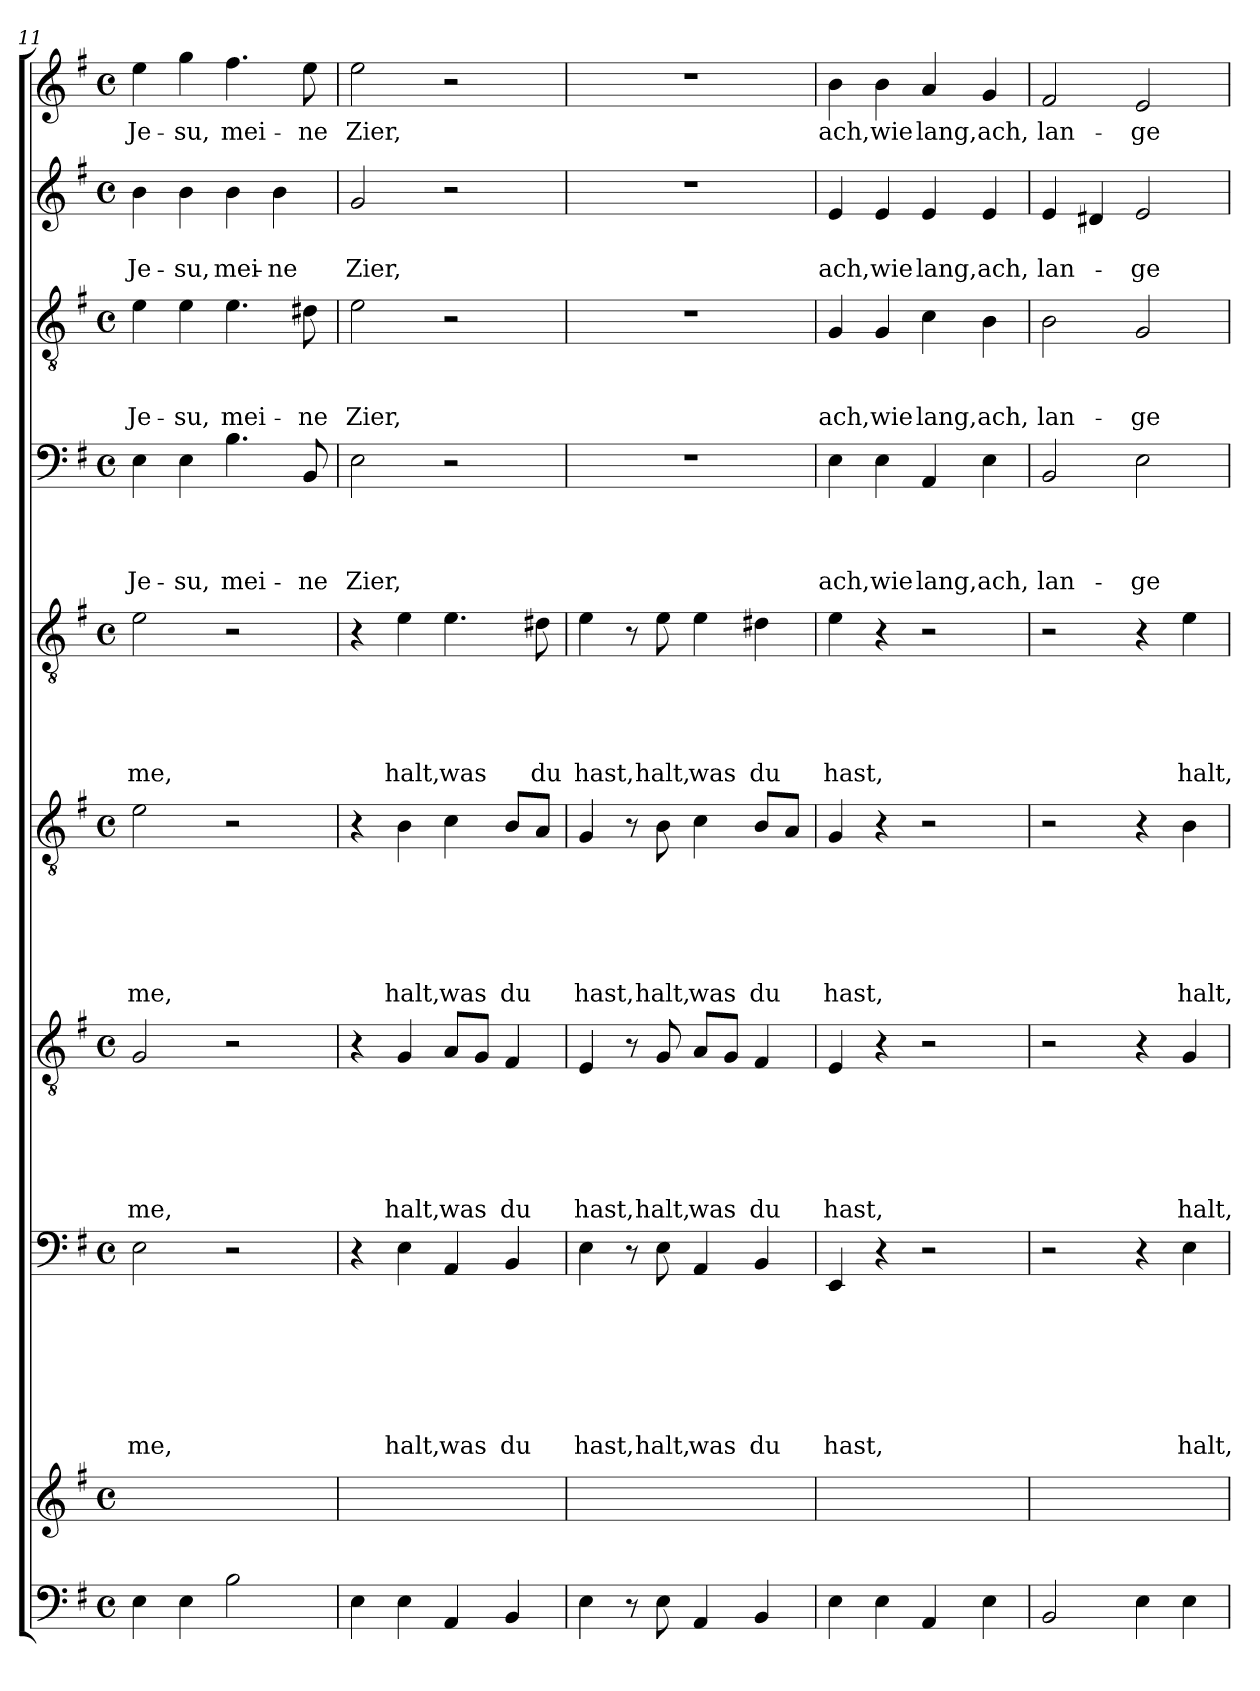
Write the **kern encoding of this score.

**kern	**kern	**kern	**text	**text	**text	**text	**text	**text	**text	**kern	**text	**text	**text	**text	**text	**text	**kern	**text	**text	**text	**text	**text	**text	**kern	**text	**text	**text	**text	**text	**kern	**text	**text	**text	**text	**kern	**text	**text	**text	**kern	**text	**text	**kern	**text
*part10	*part9	*part8	*part8	*part8	*part8	*part8	*part8	*part8	*part8	*part7	*part7	*part7	*part7	*part7	*part7	*part7	*part6	*part6	*part6	*part6	*part6	*part6	*part6	*part5	*part5	*part5	*part5	*part5	*part5	*part4	*part4	*part4	*part4	*part4	*part3	*part3	*part3	*part3	*part2	*part2	*part2	*part1	*part1
*staff10	*staff9	*staff8	*staff8	*staff8	*staff8	*staff8	*staff8	*staff8	*staff8	*staff7	*staff7	*staff7	*staff7	*staff7	*staff7	*staff7	*staff6	*staff6	*staff6	*staff6	*staff6	*staff6	*staff6	*staff5	*staff5	*staff5	*staff5	*staff5	*staff5	*staff4	*staff4	*staff4	*staff4	*staff4	*staff3	*staff3	*staff3	*staff3	*staff2	*staff2	*staff2	*staff1	*staff1
*clefF4	*clefG2	*clefF4	*	*	*	*	*	*	*	*clefGv2	*	*	*	*	*	*	*clefGv2	*	*	*	*	*	*	*clefGv2	*	*	*	*	*	*clefF4	*	*	*	*	*clefGv2	*	*	*	*clefG2	*	*	*clefG2	*
*k[f#]	*k[f#]	*k[f#]	*	*	*	*	*	*	*	*k[f#]	*	*	*	*	*	*	*k[f#]	*	*	*	*	*	*	*k[f#]	*	*	*	*	*	*k[f#]	*	*	*	*	*k[f#]	*	*	*	*k[f#]	*	*	*k[f#]	*
*G:	*G:	*G:	*	*	*	*	*	*	*	*G:	*	*	*	*	*	*	*G:	*	*	*	*	*	*	*G:	*	*	*	*	*	*G:	*	*	*	*	*G:	*	*	*	*G:	*	*	*G:	*
*M4/4	*M4/4	*M4/4	*	*	*	*	*	*	*	*M4/4	*	*	*	*	*	*	*M4/4	*	*	*	*	*	*	*M4/4	*	*	*	*	*	*M4/4	*	*	*	*	*M4/4	*	*	*	*M4/4	*	*	*M4/4	*
*met(c)	*met(c)	*met(c)	*	*	*	*	*	*	*	*met(c)	*	*	*	*	*	*	*met(c)	*	*	*	*	*	*	*met(c)	*	*	*	*	*	*met(c)	*	*	*	*	*met(c)	*	*	*	*met(c)	*	*	*met(c)	*
=11	=11	=11	=11	=11	=11	=11	=11	=11	=11	=11	=11	=11	=11	=11	=11	=11	=11	=11	=11	=11	=11	=11	=11	=11	=11	=11	=11	=11	=11	=11	=11	=11	=11	=11	=11	=11	=11	=11	=11	=11	=11	=11	=11
!	!	!	!	!	!	!	!	!	!LO:LY:b	!	!	!	!	!	!	!LO:LY:b	!	!	!	!	!	!	!LO:LY:b	!	!	!	!	!	!LO:LY:b	!	!	!	!	!LO:LY:b	!	!	!	!LO:LY:b	!	!	!LO:LY:b	!	!LO:LY:b
4E\	1ryy	2E\	.	.	.	.	.	.	-me,	2G/	.	.	.	.	.	-me,	2e\	.	.	.	.	.	-me,	2e\	.	.	.	.	-me,	4E\	.	.	.	Je-	4e\	.	.	Je-	4b\	.	Je-	4ee\	Je-
!	!	!	!	!	!	!	!	!	!	!	!	!	!	!	!	!	!	!	!	!	!	!	!	!	!	!	!	!	!	!	!	!	!	!LO:LY:b	!	!	!	!LO:LY:b	!	!	!LO:LY:b	!	!LO:LY:b
4E\	.	.	.	.	.	.	.	.	.	.	.	.	.	.	.	.	.	.	.	.	.	.	.	.	.	.	.	.	.	4E\	.	.	.	-su,	4e\	.	.	-su,	4b\	.	-su,	4gg\	-su,
!	!	!	!	!	!	!	!	!	!	!	!	!	!	!	!	!	!	!	!	!	!	!	!	!	!	!	!	!	!	!	!	!	!	!LO:LY:b	!	!	!	!LO:LY:b	!	!	!LO:LY:b	!	!LO:LY:b
2B\	.	2r	.	.	.	.	.	.	.	2r	.	.	.	.	.	.	2r	.	.	.	.	.	.	2r	.	.	.	.	.	4.B\	.	.	.	mei-	4.e\	.	.	mei-	4b\	.	mei-	4.ff#\	mei-
!	!	!	!	!	!	!	!	!	!	!	!	!	!	!	!	!	!	!	!	!	!	!	!	!	!	!	!	!	!	!	!	!	!	!	!	!	!	!	!	!	!LO:LY:b	!	!
.	.	.	.	.	.	.	.	.	.	.	.	.	.	.	.	.	.	.	.	.	.	.	.	.	.	.	.	.	.	.	.	.	.	.	.	.	.	.	4b\	.	-ne	.	.
!	!	!	!	!	!	!	!	!	!	!	!	!	!	!	!	!	!	!	!	!	!	!	!	!	!	!	!	!	!	!	!	!	!	!LO:LY:b	!	!	!	!LO:LY:b	!	!	!	!	!LO:LY:b
.	.	.	.	.	.	.	.	.	.	.	.	.	.	.	.	.	.	.	.	.	.	.	.	.	.	.	.	.	.	8BB/	.	.	.	-ne	8d#X\	.	.	-ne	.	.	.	8ee\	-ne
=12	=12	=12	=12	=12	=12	=12	=12	=12	=12	=12	=12	=12	=12	=12	=12	=12	=12	=12	=12	=12	=12	=12	=12	=12	=12	=12	=12	=12	=12	=12	=12	=12	=12	=12	=12	=12	=12	=12	=12	=12	=12	=12	=12
!	!	!	!	!	!	!	!	!	!	!	!	!	!	!	!	!	!	!	!	!	!	!	!	!	!	!	!	!	!	!	!	!	!	!LO:LY:b	!	!	!	!LO:LY:b	!	!	!LO:LY:b	!	!LO:LY:b
4E\	1ryy	4r	.	.	.	.	.	.	.	4r	.	.	.	.	.	.	4r	.	.	.	.	.	.	4r	.	.	.	.	.	2E\	.	.	.	Zier,	2e\	.	.	Zier,	2g/	.	Zier,	2ee\	Zier,
!	!	!	!	!	!	!	!	!	!LO:LY:b	!	!	!	!	!	!	!LO:LY:b	!	!	!	!	!	!	!LO:LY:b	!	!	!	!	!	!LO:LY:b	!	!	!	!	!	!	!	!	!	!	!	!	!	!
4E\	.	4E\	.	.	.	.	.	.	halt,	4G/	.	.	.	.	.	halt,	4B\	.	.	.	.	.	halt,	4e\	.	.	.	.	halt,	.	.	.	.	.	.	.	.	.	.	.	.	.	.
!	!	!	!	!	!	!	!	!	!LO:LY:b	!	!	!	!	!	!	!LO:LY:b	!	!	!	!	!	!	!LO:LY:b	!	!	!	!	!	!LO:LY:b	!	!	!	!	!	!	!	!	!	!	!	!	!	!
4AA/	.	4AA/	.	.	.	.	.	.	was	8A/L	.	.	.	.	.	was	4c\	.	.	.	.	.	was	4.e\	.	.	.	.	was	2r	.	.	.	.	2r	.	.	.	2r	.	.	2r	.
.	.	.	.	.	.	.	.	.	.	8G/J	.	.	.	.	.	.	.	.	.	.	.	.	.	.	.	.	.	.	.	.	.	.	.	.	.	.	.	.	.	.	.	.	.
!	!	!	!	!	!	!	!	!	!LO:LY:b	!	!	!	!	!	!	!LO:LY:b	!	!	!	!	!	!	!LO:LY:b	!	!	!	!	!	!	!	!	!	!	!	!	!	!	!	!	!	!	!	!
4BB/	.	4BB/	.	.	.	.	.	.	du	4F#/	.	.	.	.	.	du	8B/L	.	.	.	.	.	du	.	.	.	.	.	.	.	.	.	.	.	.	.	.	.	.	.	.	.	.
!	!	!	!	!	!	!	!	!	!	!	!	!	!	!	!	!	!	!	!	!	!	!	!	!	!	!	!	!	!LO:LY:b	!	!	!	!	!	!	!	!	!	!	!	!	!	!
.	.	.	.	.	.	.	.	.	.	.	.	.	.	.	.	.	8A/J	.	.	.	.	.	.	8d#X\	.	.	.	.	du	.	.	.	.	.	.	.	.	.	.	.	.	.	.
=13	=13	=13	=13	=13	=13	=13	=13	=13	=13	=13	=13	=13	=13	=13	=13	=13	=13	=13	=13	=13	=13	=13	=13	=13	=13	=13	=13	=13	=13	=13	=13	=13	=13	=13	=13	=13	=13	=13	=13	=13	=13	=13	=13
!	!	!	!	!	!	!	!	!	!LO:LY:b	!	!	!	!	!	!	!LO:LY:b	!	!	!	!	!	!	!LO:LY:b	!	!	!	!	!	!LO:LY:b	!	!	!	!	!	!	!	!	!	!	!	!	!	!
4E\	1ryy	4E\	.	.	.	.	.	.	hast,	4E/	.	.	.	.	.	hast,	4G/	.	.	.	.	.	hast,	4e\	.	.	.	.	hast,	1r	.	.	.	.	1r	.	.	.	1r	.	.	1r	.
8r	.	8r	.	.	.	.	.	.	.	8r	.	.	.	.	.	.	8r	.	.	.	.	.	.	8r	.	.	.	.	.	.	.	.	.	.	.	.	.	.	.	.	.	.	.
!	!	!	!	!	!	!	!	!	!LO:LY:b	!	!	!	!	!	!	!LO:LY:b	!	!	!	!	!	!	!LO:LY:b	!	!	!	!	!	!LO:LY:b	!	!	!	!	!	!	!	!	!	!	!	!	!	!
8E\	.	8E\	.	.	.	.	.	.	halt,	8G/	.	.	.	.	.	halt,	8B\	.	.	.	.	.	halt,	8e\	.	.	.	.	halt,	.	.	.	.	.	.	.	.	.	.	.	.	.	.
!	!	!	!	!	!	!	!	!	!LO:LY:b	!	!	!	!	!	!	!LO:LY:b	!	!	!	!	!	!	!LO:LY:b	!	!	!	!	!	!LO:LY:b	!	!	!	!	!	!	!	!	!	!	!	!	!	!
4AA/	.	4AA/	.	.	.	.	.	.	was	8A/L	.	.	.	.	.	was	4c\	.	.	.	.	.	was	4e\	.	.	.	.	was	.	.	.	.	.	.	.	.	.	.	.	.	.	.
.	.	.	.	.	.	.	.	.	.	8G/J	.	.	.	.	.	.	.	.	.	.	.	.	.	.	.	.	.	.	.	.	.	.	.	.	.	.	.	.	.	.	.	.	.
!	!	!	!	!	!	!	!	!	!LO:LY:b	!	!	!	!	!	!	!LO:LY:b	!	!	!	!	!	!	!LO:LY:b	!	!	!	!	!	!LO:LY:b	!	!	!	!	!	!	!	!	!	!	!	!	!	!
4BB/	.	4BB/	.	.	.	.	.	.	du	4F#/	.	.	.	.	.	du	8B/L	.	.	.	.	.	du	4d#X\	.	.	.	.	du	.	.	.	.	.	.	.	.	.	.	.	.	.	.
.	.	.	.	.	.	.	.	.	.	.	.	.	.	.	.	.	8A/J	.	.	.	.	.	.	.	.	.	.	.	.	.	.	.	.	.	.	.	.	.	.	.	.	.	.
=14	=14	=14	=14	=14	=14	=14	=14	=14	=14	=14	=14	=14	=14	=14	=14	=14	=14	=14	=14	=14	=14	=14	=14	=14	=14	=14	=14	=14	=14	=14	=14	=14	=14	=14	=14	=14	=14	=14	=14	=14	=14	=14	=14
!	!	!	!	!	!	!	!	!	!LO:LY:b	!	!	!	!	!	!	!LO:LY:b	!	!	!	!	!	!	!LO:LY:b	!	!	!	!	!	!LO:LY:b	!	!	!	!	!LO:LY:b	!	!	!	!LO:LY:b	!	!	!LO:LY:b	!	!LO:LY:b
4E\	1ryy	4EE/	.	.	.	.	.	.	hast,	4E/	.	.	.	.	.	hast,	4G/	.	.	.	.	.	hast,	4e\	.	.	.	.	hast,	4E\	.	.	.	ach,	4G/	.	.	ach,	4e/	.	ach,	4b\	ach,
!	!	!	!	!	!	!	!	!	!	!	!	!	!	!	!	!	!	!	!	!	!	!	!	!	!	!	!	!	!	!	!	!	!	!LO:LY:b	!	!	!	!LO:LY:b	!	!	!LO:LY:b	!	!LO:LY:b
4E\	.	4r	.	.	.	.	.	.	.	4r	.	.	.	.	.	.	4r	.	.	.	.	.	.	4r	.	.	.	.	.	4E\	.	.	.	wie	4G/	.	.	wie	4e/	.	wie	4b\	wie
!	!	!	!	!	!	!	!	!	!	!	!	!	!	!	!	!	!	!	!	!	!	!	!	!	!	!	!	!	!	!	!	!	!	!LO:LY:b	!	!	!	!LO:LY:b	!	!	!LO:LY:b	!	!LO:LY:b
4AA/	.	2r	.	.	.	.	.	.	.	2r	.	.	.	.	.	.	2r	.	.	.	.	.	.	2r	.	.	.	.	.	4AA/	.	.	.	lang,	4c\	.	.	lang,	4e/	.	lang,	4a/	lang,
!	!	!	!	!	!	!	!	!	!	!	!	!	!	!	!	!	!	!	!	!	!	!	!	!	!	!	!	!	!	!	!	!	!	!LO:LY:b	!	!	!	!LO:LY:b	!	!	!LO:LY:b	!	!LO:LY:b
4E\	.	.	.	.	.	.	.	.	.	.	.	.	.	.	.	.	.	.	.	.	.	.	.	.	.	.	.	.	.	4E\	.	.	.	ach,	4B\	.	.	ach,	4e/	.	ach,	4g/	ach,
!!LO:LB:g=z
=15	=15	=15	=15	=15	=15	=15	=15	=15	=15	=15	=15	=15	=15	=15	=15	=15	=15	=15	=15	=15	=15	=15	=15	=15	=15	=15	=15	=15	=15	=15	=15	=15	=15	=15	=15	=15	=15	=15	=15	=15	=15	=15	=15
!	!	!	!	!	!	!	!	!	!	!	!	!	!	!	!	!	!	!	!	!	!	!	!	!	!	!	!	!	!	!	!	!	!	!LO:LY:b	!	!	!	!LO:LY:b	!	!	!LO:LY:b	!	!LO:LY:b
2BB/	1ryy	2r	.	.	.	.	.	.	.	2r	.	.	.	.	.	.	2r	.	.	.	.	.	.	2r	.	.	.	.	.	2BB/	.	.	.	lan-	2B\	.	.	lan-	4e/	.	lan-	2f#/	lan-
.	.	.	.	.	.	.	.	.	.	.	.	.	.	.	.	.	.	.	.	.	.	.	.	.	.	.	.	.	.	.	.	.	.	.	.	.	.	.	4d#X/	.	.	.	.
!	!	!	!	!	!	!	!	!	!	!	!	!	!	!	!	!	!	!	!	!	!	!	!	!	!	!	!	!	!	!	!	!	!	!LO:LY:b	!	!	!	!LO:LY:b	!	!	!LO:LY:b	!	!LO:LY:b
4E\	.	4r	.	.	.	.	.	.	.	4r	.	.	.	.	.	.	4r	.	.	.	.	.	.	4r	.	.	.	.	.	2E\	.	.	.	-ge	2G/	.	.	-ge	2e/	.	-ge	2e/	-ge
!	!	!	!	!	!	!	!	!	!LO:LY:b	!	!	!	!	!	!	!LO:LY:b	!	!	!	!	!	!	!LO:LY:b	!	!	!	!	!	!LO:LY:b	!	!	!	!	!	!	!	!	!	!	!	!	!	!
4E\	.	4E\	.	.	.	.	.	.	halt,	4G/	.	.	.	.	.	halt,	4B\	.	.	.	.	.	halt,	4e\	.	.	.	.	halt,	.	.	.	.	.	.	.	.	.	.	.	.	.	.
=	=	=	=	=	=	=	=	=	=	=	=	=	=	=	=	=	=	=	=	=	=	=	=	=	=	=	=	=	=	=	=	=	=	=	=	=	=	=	=	=	=	=	=
*-	*-	*-	*-	*-	*-	*-	*-	*-	*-	*-	*-	*-	*-	*-	*-	*-	*-	*-	*-	*-	*-	*-	*-	*-	*-	*-	*-	*-	*-	*-	*-	*-	*-	*-	*-	*-	*-	*-	*-	*-	*-	*-	*-
